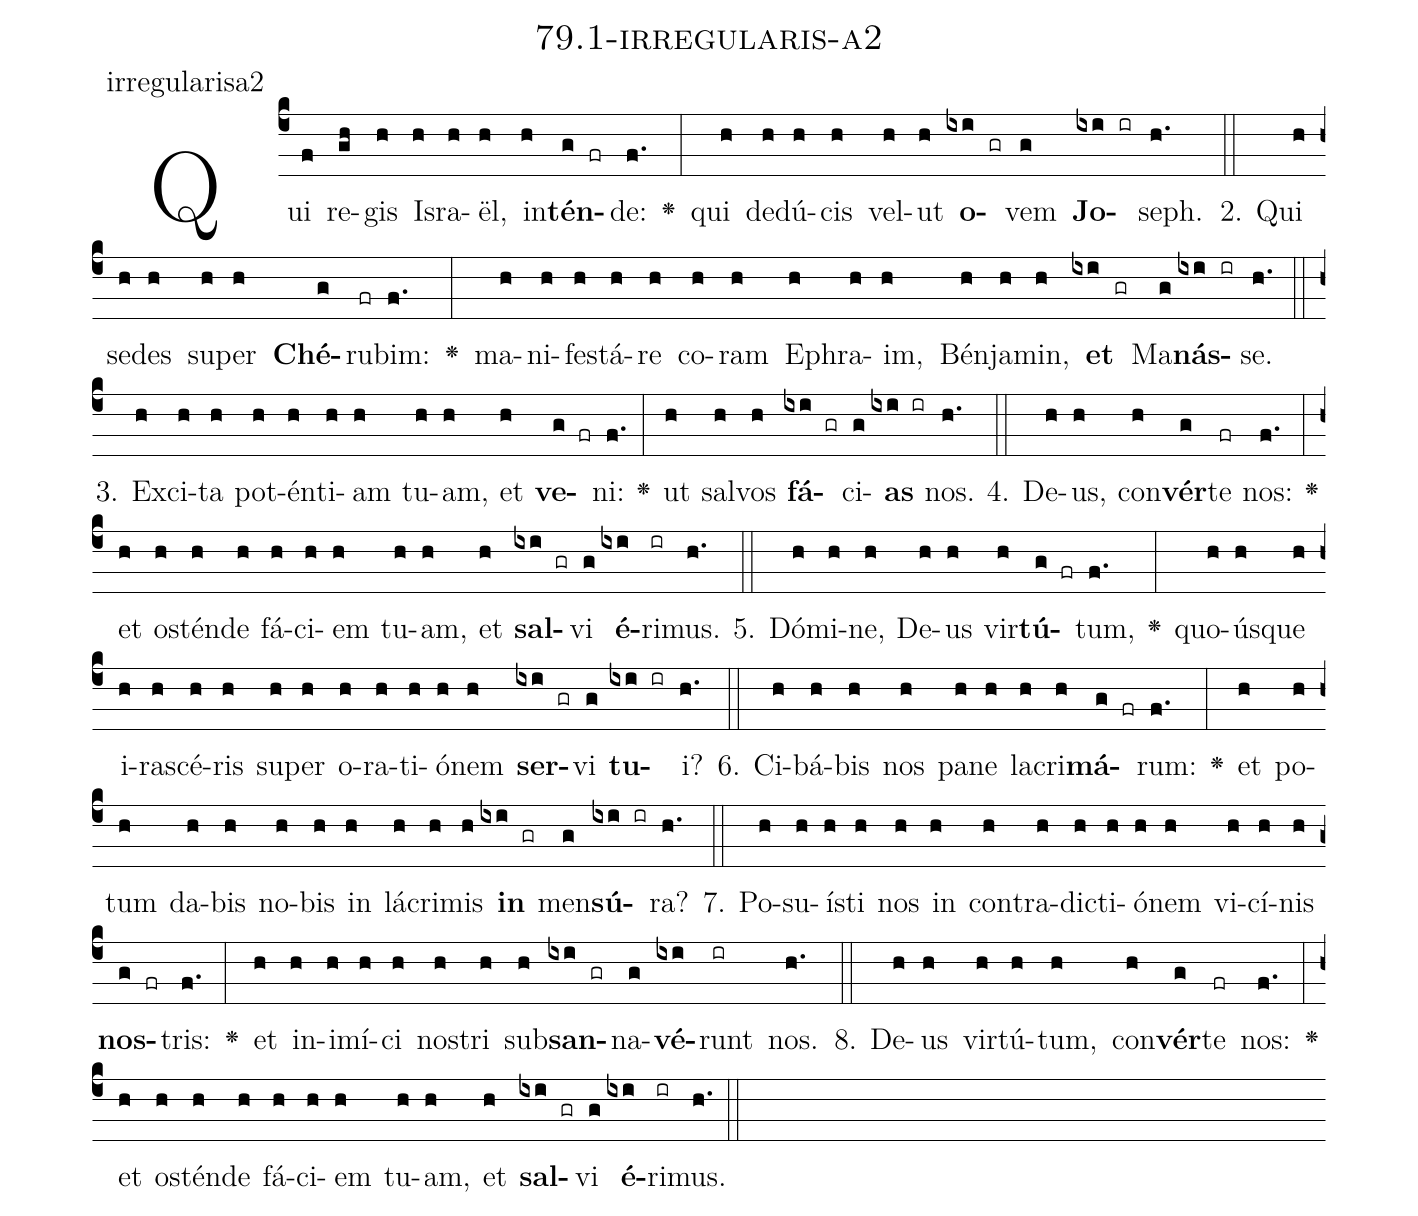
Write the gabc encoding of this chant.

name: 79.1-irregularis-a2;
annotation: irregularisa2;
%%
(c4)Qui(f) re(gh)gis(h) Is(h)ra(h)ël,(h) in(h)<b>tén</b>(g fr)de:(f.) <v>\greheightstar</v>(:) qui(h) de(h)dú(h)cis(h) vel(h)ut(h) <b>o</b>(ixi gr)vem(g) <b>Jo</b>(ixi ir)seph.(h.) (::)
2. Qui(h) se(h)des(h) su(h)per(h) <b>Ché</b>(g)ru(fr)bim:(f.) <v>\greheightstar</v>(:) ma(h)ni(h)fes(h)tá(h)re(h) co(h)ram(h) E(h)phra(h)im,(h) Bén(h)ja(h)min,(h) <b>et</b>(ixi gr) Ma(g)<b>nás</b>(ixi ir)se.(h.) (::)
3. Ex(h)ci(h)ta(h) pot(h)én(h)ti(h)am(h) tu(h)am,(h) et(h) <b>ve</b>(g fr)ni:(f.) <v>\greheightstar</v>(:) ut(h) sal(h)vos(h) <b>fá</b>(ixi gr)ci(g)<b>as</b>(ixi ir) nos.(h.) (::)
4. De(h)us,(h) con(h)<b>vér</b>(g)te(fr) nos:(f.) <v>\greheightstar</v>(:) et(h) os(h)tén(h)de(h) fá(h)ci(h)em(h) tu(h)am,(h) et(h) <b>sal</b>(ixi gr)vi(g) <b>é</b>(ixi)ri(ir)mus.(h.) (::)
5. Dó(h)mi(h)ne,(h) De(h)us(h) vir(h)<b>tú</b>(g fr)tum,(f.) <v>\greheightstar</v>(:) quo(h)ús(h)que(h) i(h)ra(h)scé(h)ris(h) su(h)per(h) o(h)ra(h)ti(h)ó(h)nem(h) <b>ser</b>(ixi gr)vi(g) <b>tu</b>(ixi ir)i?(h.) (::)
6. Ci(h)bá(h)bis(h) nos(h) pa(h)ne(h) la(h)cri(h)<b>má</b>(g fr)rum:(f.) <v>\greheightstar</v>(:) et(h) po(h)tum(h) da(h)bis(h) no(h)bis(h) in(h) lá(h)cri(h)mis(h) <b>in</b>(ixi gr) men(g)<b>sú</b>(ixi ir)ra?(h.) (::)
7. Po(h)su(h)ís(h)ti(h) nos(h) in(h) con(h)tra(h)dic(h)ti(h)ó(h)nem(h) vi(h)cí(h)nis(h) <b>nos</b>(g fr)tris:(f.) <v>\greheightstar</v>(:) et(h) in(h)i(h)mí(h)ci(h) nos(h)tri(h) sub(h)<b>san</b>(ixi gr)na(g)<b>vé</b>(ixi)runt(ir) nos.(h.) (::)
8. De(h)us(h) vir(h)tú(h)tum,(h) con(h)<b>vér</b>(g)te(fr) nos:(f.) <v>\greheightstar</v>(:) et(h) os(h)tén(h)de(h) fá(h)ci(h)em(h) tu(h)am,(h) et(h) <b>sal</b>(ixi gr)vi(g) <b>é</b>(ixi)ri(ir)mus.(h.) (::)
